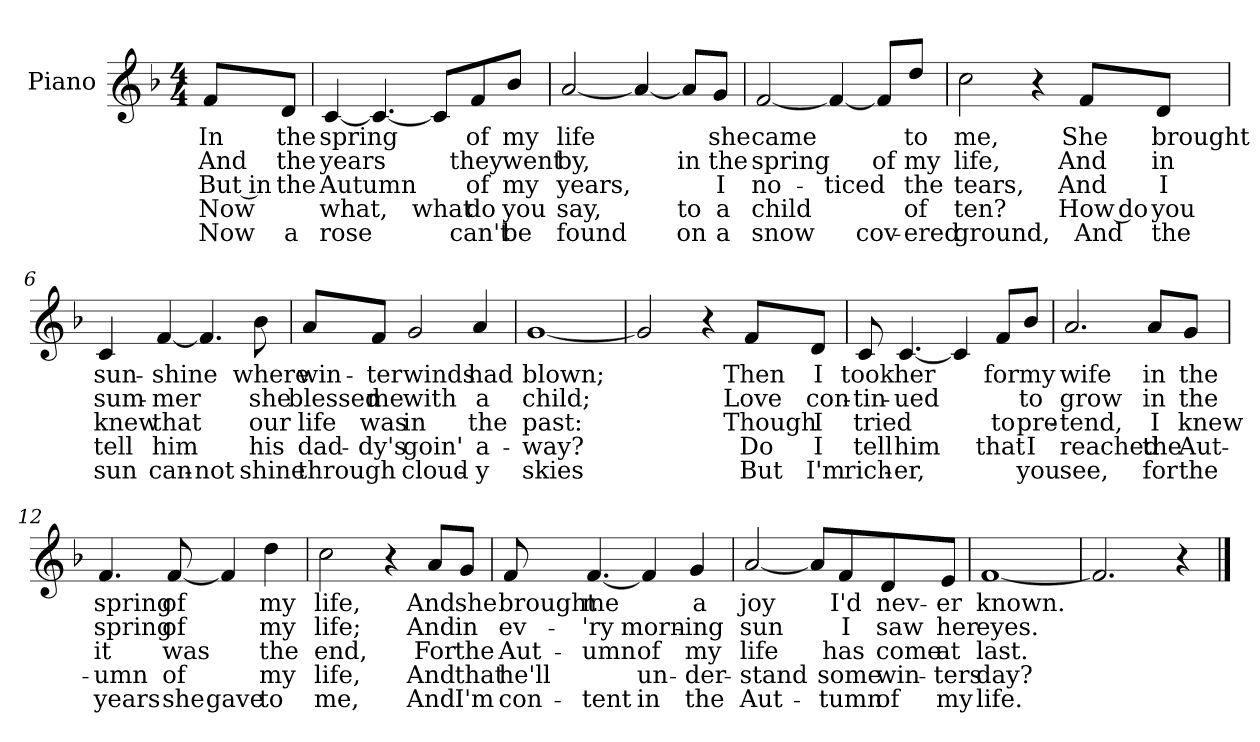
**kern	**text	**text	**text	**text	**text
*part1	*part1	*part1	*part1	*part1	*part1
*staff1	*staff1	*staff1	*staff1	*staff1	*staff1
*I"Piano	*	*	*	*	*
*I'Pno.	*	*	*	*	*
*clefG2	*	*	*	*	*
*k[b-]	*	*	*	*	*
*F:	*	*	*	*	*
*M4/4	*	*	*	*	*
=1	=1	=1	=1	=1	=1
8f/L	In	And	But in	Now	Now
8d/J	the	the	the	.	a
=2	=2	=2	=2	=2	=2
[4c/	spring	years	Autumn	what,	rose
4.c/_	.	.	.	.	.
8c/L]	.	.	.	what	.
8f/	of	they	of	do	can't
8b-/J	my	went	my	you	be
=3	=3	=3	=3	=3	=3
[2a/	life	by,	years,	say,	found
4a/_	.	.	.	.	.
8a/L]	.	in	.	to	on
8g/J	she	the	I	a	a
=4	=4	=4	=4	=4	=4
[2f/	came	spring	no-	child	snow
4f/_	.	.	ticed	.	.
8f/L]	.	of	.	.	cov-
8dd/J	to	my	the	of	-ered
!!LO:LB:g=z
=5	=5	=5	=5	=5	=5
2cc\	me,	life,	tears,	ten?	ground,
4r	.	.	.	.	.
8f/L	She	And	And	How do	And
8d/J	brought	in	I	you	the
=6	=6	=6	=6	=6	=6
4c/	sun-	sum-	knew	tell	sun
[4f/	-shine	-mer	that	him	can-
4.f/]	.	.	.	.	-not
8b-\	where	she	our	his	shine
=7	=7	=7	=7	=7	=7
8a/L	win-	blessed	life	dad-	through
8f/J	-ter	me	was	-dy's	.
2g/	winds	with	in	goin'	cloud-
4a/	had	a	the	a-	-y
=8	=8	=8	=8	=8	=8
[1g	blown;	child;	past:	-way?	skies
!!LO:LB:g=z
=9	=9	=9	=9	=9	=9
2g/]	.	.	.	.	.
4r	.	.	.	.	.
8f/L	Then	Love	Though	Do	But
8d/J	I	con-	I	I	I'm
=10	=10	=10	=10	=10	=10
8c/	took	-tin-	tried	tell	rich-
[4.c/	her	-ued	.	him	-er,
4c/]	.	.	.	.	.
8f/L	for	.	to	that	.
8b-/J	my	to	pre-	I	you
=11	=11	=11	=11	=11	=11
2.a/	wife	grow	-tend,	reached	see,
8a/L	in	in	I	the	for
8g/J	the	the	knew	Aut-	the
=12	=12	=12	=12	=12	=12
4.f/	spring	spring	it	-umn	years
[8f/	of	of	was	of	she
4f/]	.	.	.	.	gave
4dd\	my	my	the	my	to
!!LO:LB:g=z
=13	=13	=13	=13	=13	=13
2cc\	life,	life;	end,	life,	me,
4r	.	.	.	.	.
8a/L	And	And	For	And	And
8g/J	she	in	the	that	I'm
=14	=14	=14	=14	=14	=14
8f/	brought	ev-	Aut-	he'll	con-
[4.f/	me	-'ry	-umn	.	-tent
4f/]	.	morn-	of	un-	in
4g/	a	-ing	my	-der-	the
=15	=15	=15	=15	=15	=15
[2a/	joy	sun	life	-stand	Aut-
8a/L]	.	.	.	.	.
8f/	I'd	I	has	some	-tumn
8d/	nev-	saw	come	win-	of
8e/J	-er	her	at	-ters	my
=16	=16	=16	=16	=16	=16
[1f	known.	eyes.	last.	day?	life.
=17	=17	=17	=17	=17	=17
2.f/]	.	.	.	.	.
4r	.	.	.	.	.
==	==	==	==	==	==
*-	*-	*-	*-	*-	*-
